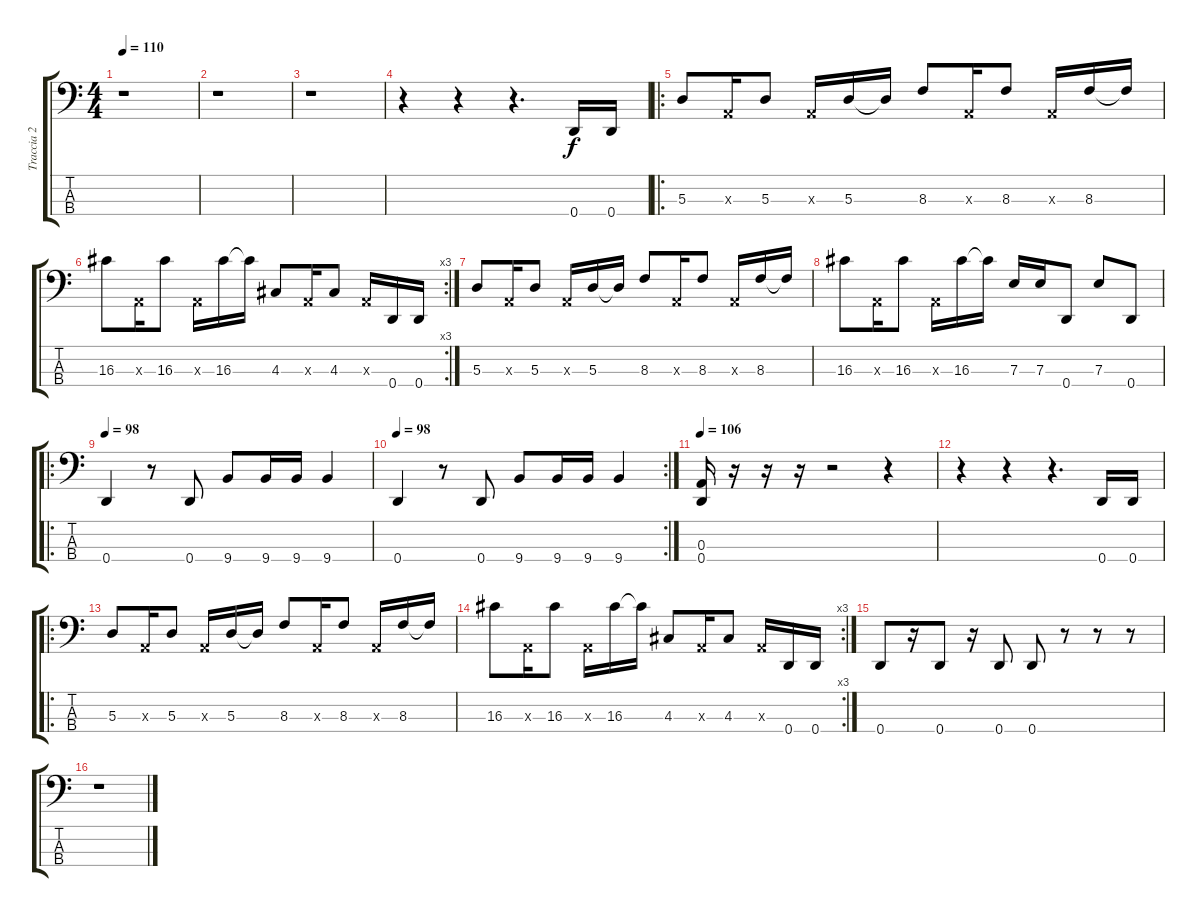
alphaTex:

\track ("Traccia 2" "Traccia 2") {instrument electricbasspick}
\staff {score tabs}
\tuning (G2 D2 A1 D1) {hide}
\ts (4 4)
\tempo 110
\clef f4
\ks c
r.1{dy f instrument electricbasspick} |
r.1 |
r.1 |
r.4 r.4 r.4{d} 0.4.16 0.4.16 |
\ro
5.3.8 0.3{x}.16 5.3.8 0.3{x}.16 5.3.16 5.3{t}.16 8.3.8 0.3{x}.16 8.3.8 0.3{x}.16 8.3.16 8.3{t}.16 |
\rc 3
16.3.8 0.3{x}.16 16.3.8 0.3{x}.16 16.3.16 16.3{t}.16 4.3.8 0.3{x}.16 4.3.8 0.3{x}.16 0.4.16 0.4.16 |
5.3.8 0.3{x}.16 5.3.8 0.3{x}.16 5.3.16 5.3{t}.16 8.3.8 0.3{x}.16 8.3.8 0.3{x}.16 8.3.16 8.3{t}.16 |
16.3.8 0.3{x}.16 16.3.8 0.3{x}.16 16.3.16 16.3{t}.16 7.3.16 7.3.16 0.4.8 7.3.8 0.4.8 |
\ro
\tempo 98
0.4.4 r.8 0.4.8 9.4.8 9.4.16 9.4.16 9.4.4 |
\rc 2
\tempo 98
0.4.4 r.8 0.4.8 9.4.8 9.4.16 9.4.16 9.4.4 |
\tempo 106
(0.3 0.4).16 r.16 r.16 r.16 r.2 r.4 |
r.4 r.4 r.4{d} 0.4.16 0.4.16 |
\ro
5.3.8 0.3{x}.16 5.3.8 0.3{x}.16 5.3.16 5.3{t}.16 8.3.8 0.3{x}.16 8.3.8 0.3{x}.16 8.3.16 8.3{t}.16 |
\rc 3
16.3.8 0.3{x}.16 16.3.8 0.3{x}.16 16.3.16 16.3{t}.16 4.3.8 0.3{x}.16 4.3.8 0.3{x}.16 0.4.16 0.4.16 |
0.4.8 r.16 0.4.8 r.16 0.4.8 0.4.8 r.8 r.8 r.8 |
r.1
